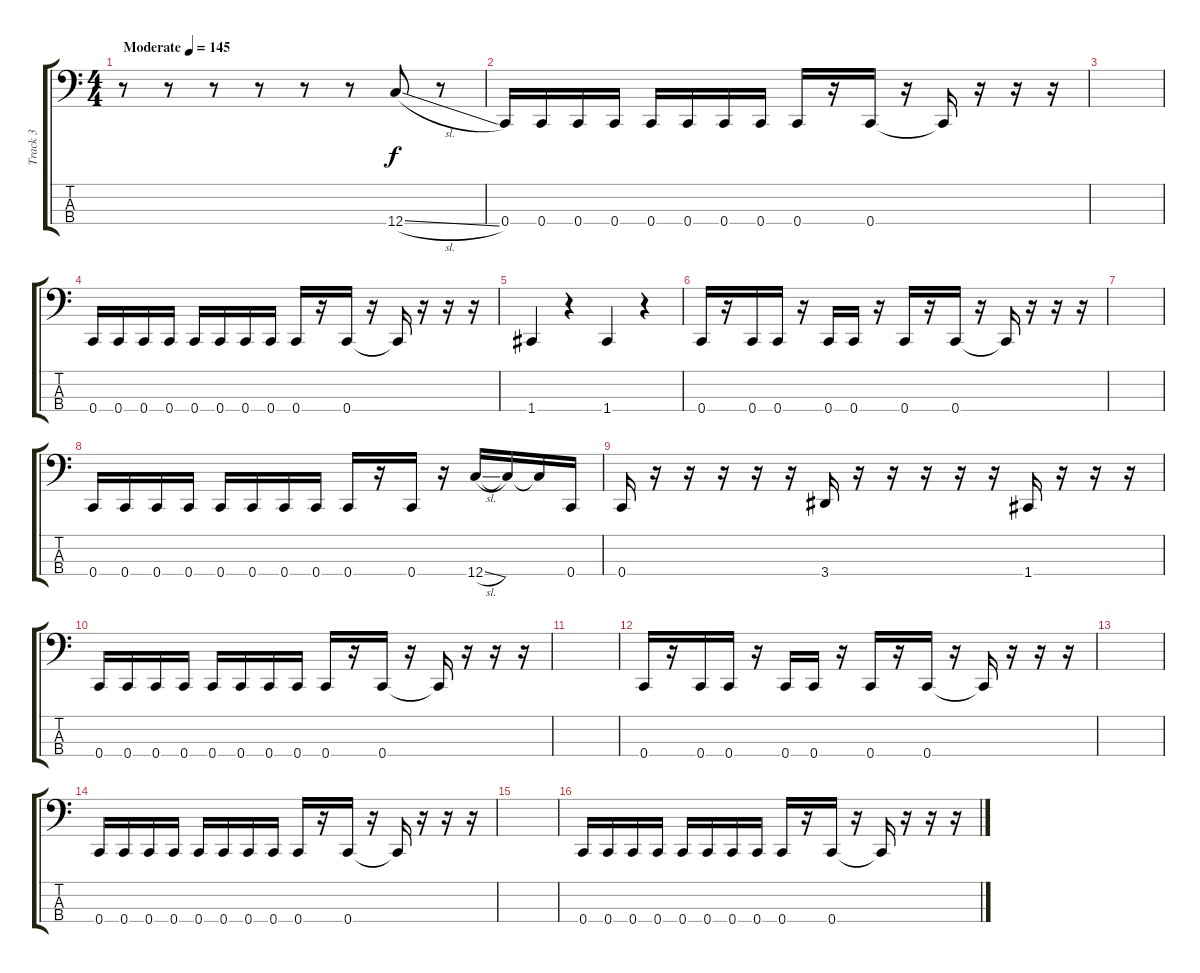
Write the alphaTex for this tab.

\track ("Track 3" "Track 3") {instrument electricbassfinger}
\staff {score tabs}
\tuning (F2 C2 G1 C1) {hide}
\ts (4 4)
\tempo (145 "Moderate")
\clef f4
\ks c
r.8{dy f instrument electricbassfinger} r.8 r.8 r.8 r.8 r.8 12.4{sl}.8 r.8 |
0.4.16 0.4.16 0.4.16 0.4.16 0.4.16 0.4.16 0.4.16 0.4.16 0.4.16 r.16 0.4.16 r.16 0.4{t}.16 r.16 r.16 r.16 |
|
0.4.16 0.4.16 0.4.16 0.4.16 0.4.16 0.4.16 0.4.16 0.4.16 0.4.16 r.16 0.4.16 r.16 0.4{t}.16 r.16 r.16 r.16 |
1.4.4 r.4 1.4.4 r.4 |
0.4.16 r.16 0.4.16 0.4.16 r.16 0.4.16 0.4.16 r.16 0.4.16 r.16 0.4.16 r.16 0.4{t}.16 r.16 r.16 r.16 |
|
0.4.16 0.4.16 0.4.16 0.4.16 0.4.16 0.4.16 0.4.16 0.4.16 0.4.16 r.16 0.4.16 r.16 12.4{sl}.16 12.4{t}.16 12.4{t}.16 0.4.16 |
0.4.16 r.16 r.16 r.16 r.16 r.16 3.4.16 r.16 r.16 r.16 r.16 r.16 1.4.16 r.16 r.16 r.16 |
0.4.16 0.4.16 0.4.16 0.4.16 0.4.16 0.4.16 0.4.16 0.4.16 0.4.16 r.16 0.4.16 r.16 0.4{t}.16 r.16 r.16 r.16 |
|
0.4.16 r.16 0.4.16 0.4.16 r.16 0.4.16 0.4.16 r.16 0.4.16 r.16 0.4.16 r.16 0.4{t}.16 r.16 r.16 r.16 |
|
0.4.16 0.4.16 0.4.16 0.4.16 0.4.16 0.4.16 0.4.16 0.4.16 0.4.16 r.16 0.4.16 r.16 0.4{t}.16 r.16 r.16 r.16 |
|
0.4.16 0.4.16 0.4.16 0.4.16 0.4.16 0.4.16 0.4.16 0.4.16 0.4.16 r.16 0.4.16 r.16 0.4{t}.16 r.16 r.16 r.16
